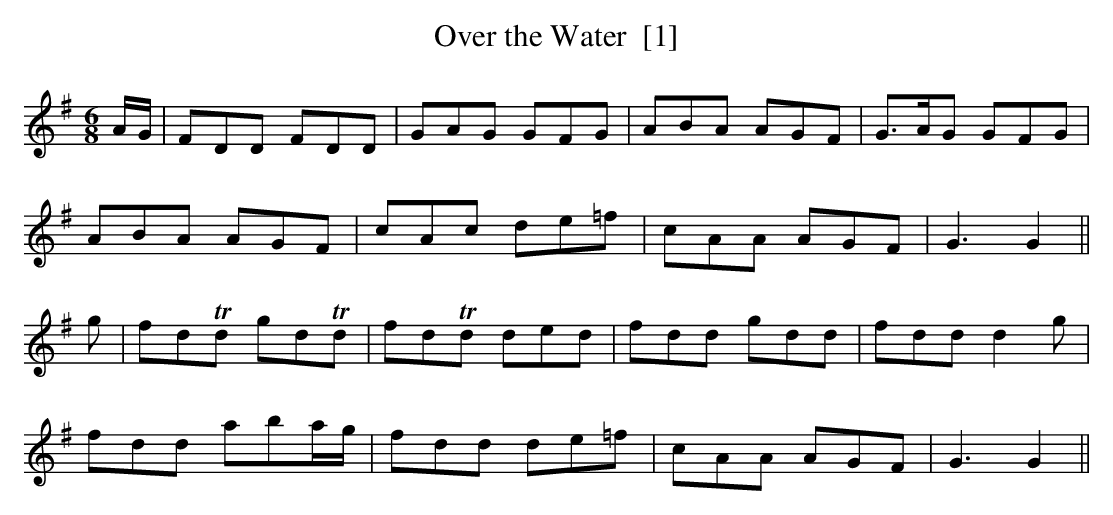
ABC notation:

X:1
T:Over the Water  [1]
M:6/8
L:1/8
K:G
A/G/ | FDD FDD | GAG GFG | ABA AGF | G>AG GFG |
ABA AGF | cAc de=f | cAA AGF | G3 G2 ||
g | fdTd gdTd | fdTd ded | fdd gdd | fdd d2g |
fdd aba/g/ | fdd de=f | cAA AGF | G3 G2 ||
